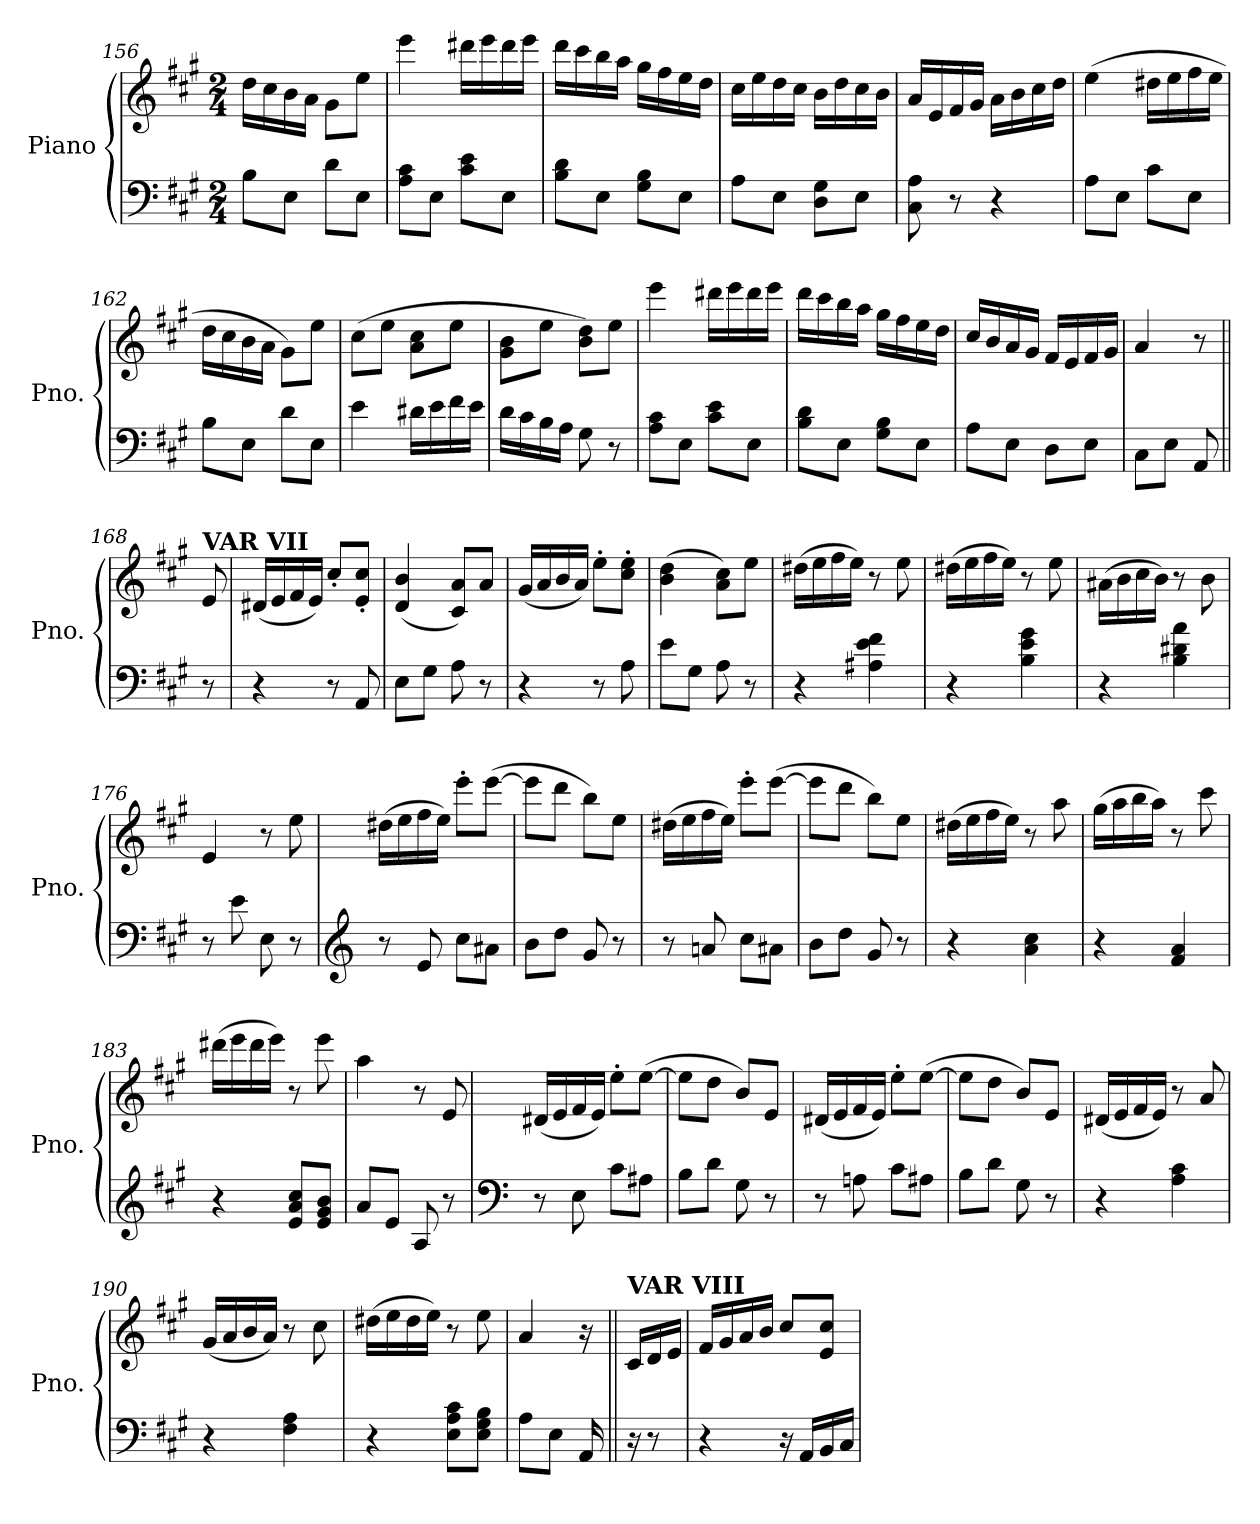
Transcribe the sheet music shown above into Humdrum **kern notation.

**kern	**kern
*part1	*part1
*staff2	*staff1
*I"Piano	*
*I'Pno.	*
*clefF4	*clefG2
*k[f#c#g#]	*k[f#c#g#]
*M2/4	*M2/4
=156	=156
8B\L	16dd\LL
.	16cc#\
8E\J	16b\
.	16a\JJ
8d\L	8g#\L
8E\J	8ee\J
=157	=157
8A\ 8c#\L	4eee\
8E\J	.
8c#\ 8e\L	16ddd#X\LL
.	16eee\
8E\J	16ddd#\
.	16eee\JJ
=158	=158
8B\ 8d\L	16ddd\LL
.	16ccc#\
8E\J	16bb\
.	16aa\JJ
8G#\ 8B\L	16gg#\LL
.	16ff#\
8E\J	16ee\
.	16dd\JJ
=159	=159
8A\L	16cc#\LL
.	16ee\
8E\J	16dd\
.	16cc#\JJ
8D\ 8G#\L	16b\LL
.	16dd\
8E\J	16cc#\
.	16b\JJ
!!LO:LB:g=z
=160	=160
8C#\ 8A\	16a/LL
.	16e/
8r	16f#/
.	16g#/JJ
4r	16a\LL
.	16b\
.	16cc#\
.	16dd\JJ
=161	=161
8A\L	(>4ee\
8E\J	.
8c#\L	16dd#X\LL
.	16ee\
8E\J	16ff#\
.	16ee\JJ
=162	=162
8B\L	16dd\LL
.	16cc#\
8E\J	16b\
.	16a\JJ
8d\L	8g#\L)
8E\J	8ee\J
=163	=163
4e\	(>8cc#\L
.	8ee\J
16d#X\LL	8a\ 8cc#\L
16e\	.
16f#\	8ee\J
16e\JJ	.
=164	=164
16d\LL	8g#\ 8b\L
16c#\	.
16B\	8ee\J
16A\JJ	.
8G#\	8b\ 8dd\L)
8r	8ee\J
=165	=165
8A\ 8c#\L	4eee\
8E\J	.
8c#\ 8e\L	16ddd#X\LL
.	16eee\
8E\J	16ddd#\
.	16eee\JJ
!!LO:LB:g=z
=166	=166
8B\ 8d\L	16ddd\LL
.	16ccc#\
8E\J	16bb\
.	16aa\JJ
8G#\ 8B\L	16gg#\LL
.	16ff#\
8E\J	16ee\
.	16dd\JJ
=167	=167
8A\L	16cc#/LL
.	16b/
8E\J	16a/
.	16g#/JJ
8D\L	16f#/LL
.	16e/
8E\J	16f#/
.	16g#/JJ
=168	=168
8C#\L	4a/
8E\J	.
8AA/	8r
=168X6||	=168X6||
!	!LO:TX:a:B:t=VAR VII
8r	8e/
=169	=169
4r	(<16d#X/LL
.	16e/
.	16f#/
.	16e/JJ)
8r	8cc#'/L
8AA/	8e/' 8cc#/'J
=170	=170
8E\L	(<4d/ 4b/
8G#\J	.
8A\	8c#/ 8a/L)
8r	8a/J
=171	=171
4r	(<16g#/LL
.	16a/
.	16b/
.	16a/JJ)
8r	8ee'\L
8A\	8cc#\' 8ee\'J
=172	=172
8e\L	(>4b\ 4dd\
8G#\J	.
8A\	8a\ 8cc#\L)
8r	8ee\J
!!LO:LB:g=z
=173	=173
4r	(>16dd#X\LL
.	16ee\
.	16ff#\
.	16ee\JJ)
4A#X\ 4e\ 4f#\	8r
.	8ee\
=174	=174
4r	(>16dd#X\LL
.	16ee\
.	16ff#\
.	16ee\JJ)
4B\ 4e\ 4g#\	8r
.	8ee\
=175	=175
4r	(>16a#X\LL
.	16b\
.	16cc#\
.	16b\JJ)
4B\ 4d#X\ 4a\	8r
.	8b\
=176	=176
8r	4e/
8e\	.
8E\	8r
8r	8ee\
=177	=177
*clefG2	*
8r	(>16dd#X\LL
.	16ee\
8e/	16ff#\
.	16ee\JJ)
8cc#\L	8eee'\L
8a#X\J	(>[8eee\J
=178	=178
8b\L	8eee\L]
8dd\J	8ddd\J
8g#/	8bb\L)
8r	8ee\J
=179	=179
8r	(>16dd#X\LL
.	16ee\
8an/	16ff#\
.	16ee\JJ)
8cc#\L	8eee'\L
8a#X\J	(>[8eee\J
!!LO:LB:g=z
=180	=180
8b\L	8eee\L]
8dd\J	8ddd\J
8g#/	8bb\L)
8r	8ee\J
=181	=181
4r	(>16dd#X\LL
.	16ee\
.	16ff#\
.	16ee\JJ)
4a\ 4cc#\	8r
.	8aa\
=182	=182
4r	(>16gg#\LL
.	16aa\
.	16bb\
.	16aa\JJ)
4f#/ 4a/	8r
.	8ccc#\
=183	=183
4r	(>16ddd#X\LL
.	16eee\
.	16ddd#\
.	16eee\JJ)
8e/ 8a/ 8cc#/L	8r
8e/ 8g#/ 8b/J	8eee\
=184	=184
8a/L	4aa\
8e/J	.
8A/	8r
8r	8e/
=185	=185
*clefF4	*
8r	(<16d#X/LL
.	16e/
8E\	16f#/
.	16e/JJ)
8c#\L	8ee'\L
8A#X\J	(>[8ee\J
=186	=186
8B\L	8ee\L]
8d\J	8dd\J
8G#\	8b/L)
8r	8e/J
!!LO:LB:g=z
=187	=187
8r	(<16d#X/LL
.	16e/
8An\	16f#/
.	16e/JJ)
8c#\L	8ee'\L
8A#X\J	(>[8ee\J
=188	=188
8B\L	8ee\L]
8d\J	8dd\J
8G#\	8b/L)
8r	8e/J
=189	=189
4r	(<16d#X/LL
.	16e/
.	16f#/
.	16e/JJ)
4A\ 4c#\	8r
.	8a/
=190	=190
4r	(<16g#/LL
.	16a/
.	16b/
.	16a/JJ)
4F#\ 4A\	8r
.	8cc#\
=191	=191
4r	(>16dd#X\LL
.	16ee\
.	16dd#\
.	16ee\JJ)
8E\ 8A\ 8c#\L	8r
8E\ 8G#\ 8B\J	8ee\
=192	=192
8A\L	4a/
8E\J	.
16AA/	16r
=192X7||	=192X7||
!	!LO:TX:a:B:t=VAR VIII
16r	16c#/LL
8r	16d/
.	16e/JJ
=193	=193
4r	16f#/LL
.	16g#/
.	16a/
.	16b/JJ
16r	8cc#/L
16AA/LL	.
16BB/	8e/ 8cc#/J
16C#/JJ	.
=	=
*-	*-
